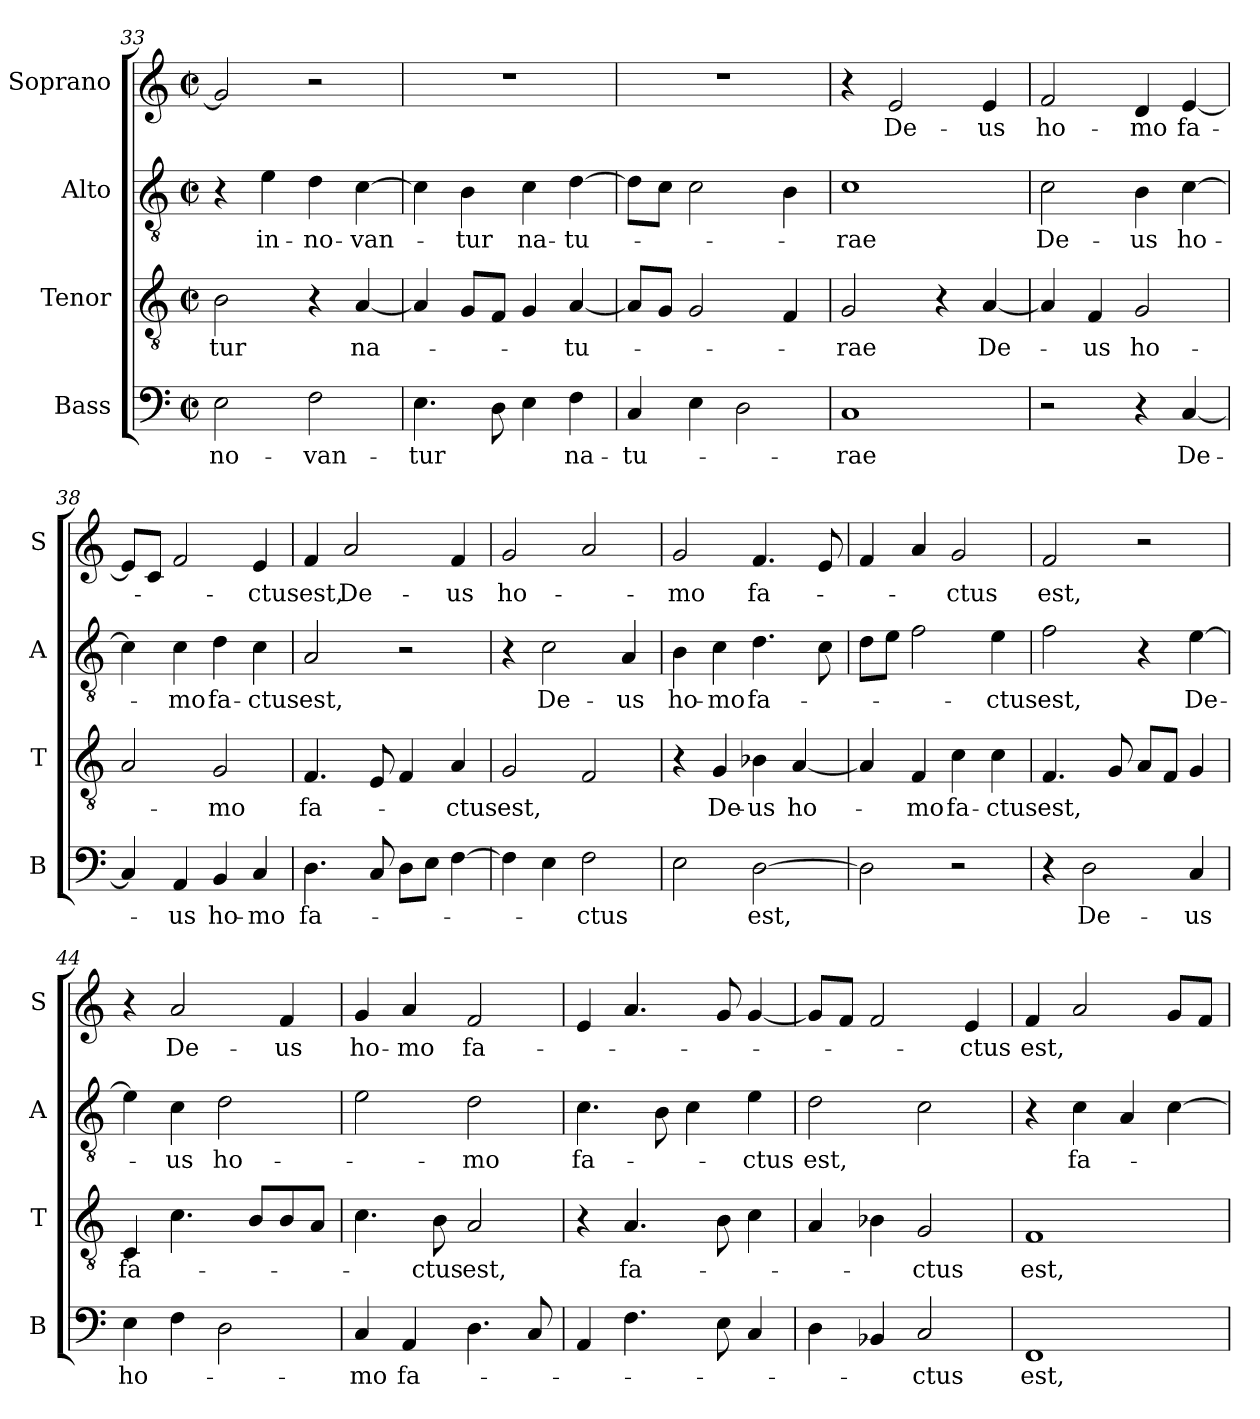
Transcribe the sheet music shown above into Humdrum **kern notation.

**kern	**text	**kern	**text	**kern	**text	**kern	**text
*part4	*part4	*part3	*part3	*part2	*part2	*part1	*part1
*staff4	*staff4	*staff3	*staff3	*staff2	*staff2	*staff1	*staff1
*I"Bass	*	*I"Tenor	*	*I"Alto	*	*I"Soprano	*
*I'B	*	*I'T	*	*I'A	*	*I'S	*
*clefF4	*	*clefGv2	*	*clefGv2	*	*clefG2	*
*k[]	*	*k[]	*	*k[]	*	*k[]	*
*a:	*	*a:	*	*a:	*	*a:	*
*M2/2	*	*M2/2	*	*M2/2	*	*M2/2	*
*met(c|)	*	*met(c|)	*	*met(c|)	*	*met(c|)	*
=33	=33	=33	=33	=33	=33	=33	=33
!	!LO:LY:b	!	!LO:LY:b	!	!	!	!
2E\	-no-	2B\	-tur	4r	.	2g/]	.
!	!	!	!	!	!LO:LY:b	!	!
.	.	.	.	4e\	in-	.	.
!	!LO:LY:b	!	!	!	!LO:LY:b	!	!
2F\	-van-	4r	.	4d\	-no-	2r	.
!	!	!	!LO:LY:b	!	!LO:LY:b	!	!
.	.	[4A/	na-	[4c\	-van-	.	.
!!LO:PB:g=z
=34	=34	=34	=34	=34	=34	=34	=34
!	!LO:LY:b	!	!	!	!	!	!
4.E\	-tur	4A/]	.	4c\]	.	1r	.
!	!	!	!	!	!LO:LY:b	!	!
.	.	8G/L	.	4B\	-tur	.	.
8D\	.	8F/J	.	.	.	.	.
!	!	!	!	!	!LO:LY:b	!	!
4E\	.	4G/	.	4c\	na-	.	.
!	!LO:LY:b	!	!LO:LY:b	!	!LO:LY:b	!	!
4F\	na-	[4A/	-tu-	[4d\	-tu-	.	.
=35	=35	=35	=35	=35	=35	=35	=35
!	!LO:LY:b	!	!	!	!	!	!
4C/	-tu-	8A/L]	.	8d\L]	.	1r	.
.	.	8G/J	.	8c\J	.	.	.
4E\	.	2G/	.	2c\	.	.	.
2D\	.	.	.	.	.	.	.
.	.	4F/	.	4B\	.	.	.
=36	=36	=36	=36	=36	=36	=36	=36
!	!LO:LY:b	!	!LO:LY:b	!	!LO:LY:b	!	!
1C	-rae	2G/	-rae	1c	-rae	4r	.
!	!	!	!	!	!	!	!LO:LY:b
.	.	.	.	.	.	2e/	De-
.	.	4r	.	.	.	.	.
!	!	!	!LO:LY:b	!	!	!	!LO:LY:b
.	.	[4A/	De-	.	.	4e/	-us
=37	=37	=37	=37	=37	=37	=37	=37
!	!	!	!	!	!LO:LY:b	!	!LO:LY:b
2r	.	4A/]	.	2c\	De-	2f/	ho-
!	!	!	!LO:LY:b	!	!	!	!
.	.	4F/	-us	.	.	.	.
!	!	!	!LO:LY:b	!	!LO:LY:b	!	!LO:LY:b
4r	.	2G/	ho-	4B\	-us	4d/	-mo
!	!LO:LY:b	!	!	!	!LO:LY:b	!	!LO:LY:b
[4C/	De-	.	.	[4c\	ho-	[4e/	fa-
=38	=38	=38	=38	=38	=38	=38	=38
4C/]	.	2A/	.	4c\]	.	8e/L]	.
.	.	.	.	.	.	8c/J	.
!	!LO:LY:b	!	!	!	!LO:LY:b	!	!
4AA/	-us	.	.	4c\	-mo	2f/	.
!	!LO:LY:b	!	!LO:LY:b	!	!LO:LY:b	!	!
4BB/	ho-	2G/	-mo	4d\	fa-	.	.
!	!LO:LY:b	!	!	!	!LO:LY:b	!	!LO:LY:b
4C/	-mo	.	.	4c\	-ctus	4e/	-ctus
=39	=39	=39	=39	=39	=39	=39	=39
!	!LO:LY:b	!	!LO:LY:b	!	!LO:LY:b	!	!LO:LY:b
4.D\	fa-	4.F/	fa-	2A/	est,	4f/	est,
!	!	!	!	!	!	!	!LO:LY:b
.	.	.	.	.	.	2a/	De-
8C/	.	8E/	.	.	.	.	.
8D\L	.	4F/	.	2r	.	.	.
8E\J	.	.	.	.	.	.	.
!	!	!	!LO:LY:b	!	!	!	!LO:LY:b
[4F\	.	4A/	-ctus	.	.	4f/	-us
!!LO:LB:g=z
=40	=40	=40	=40	=40	=40	=40	=40
!	!	!	!LO:LY:b	!	!	!	!LO:LY:b
4F\]	.	2G/	est,	4r	.	2g/	ho-
!	!	!	!	!	!LO:LY:b	!	!
4E\	.	.	.	2c\	De-	.	.
!	!LO:LY:b	!	!	!	!	!	!
2F\	-ctus	2F/	.	.	.	2a/	.
!	!	!	!	!	!LO:LY:b	!	!
.	.	.	.	4A/	-us	.	.
=41	=41	=41	=41	=41	=41	=41	=41
!	!	!	!	!	!LO:LY:b	!	!LO:LY:b
2E\	.	4r	.	4B\	ho-	2g/	-mo
!	!	!	!LO:LY:b	!	!LO:LY:b	!	!
.	.	4G/	De-	4c\	-mo	.	.
!	!LO:LY:b	!	!LO:LY:b	!	!LO:LY:b	!	!LO:LY:b
[2D\	est,	4B-X\	-us	4.d\	fa-	4.f/	fa-
!	!	!	!LO:LY:b	!	!	!	!
.	.	[4A/	ho-	.	.	.	.
.	.	.	.	8c\	.	8e/	.
=42	=42	=42	=42	=42	=42	=42	=42
2D\]	.	4A/]	.	8d\L	.	4f/	.
.	.	.	.	8e\J	.	.	.
!	!	!	!LO:LY:b	!	!	!	!
.	.	4F/	-mo	2f\	.	4a/	.
!	!	!	!LO:LY:b	!	!	!	!LO:LY:b
2r	.	4c\	fa-	.	.	2g/	-ctus
!	!	!	!LO:LY:b	!	!LO:LY:b	!	!
.	.	4c\	-ctus	4e\	-ctus	.	.
=43	=43	=43	=43	=43	=43	=43	=43
!	!	!	!LO:LY:b	!	!LO:LY:b	!	!LO:LY:b
4r	.	4.F/	est,	2f\	est,	2f/	est,
!	!LO:LY:b	!	!	!	!	!	!
2D\	De-	.	.	.	.	.	.
.	.	8G/	.	.	.	.	.
.	.	8A/L	.	4r	.	2r	.
.	.	8F/J	.	.	.	.	.
!	!LO:LY:b	!	!	!	!LO:LY:b	!	!
4C/	-us	4G/	.	[4e\	De-	.	.
=44	=44	=44	=44	=44	=44	=44	=44
!	!LO:LY:b	!	!LO:LY:b	!	!	!	!
4E\	ho-	4C/	fa-	4e\]	.	4r	.
!	!	!	!	!	!LO:LY:b	!	!LO:LY:b
4F\	.	4.c\	.	4c\	-us	2a/	De-
!	!	!	!	!	!LO:LY:b	!	!
2D\	.	.	.	2d\	ho-	.	.
.	.	8B/L	.	.	.	.	.
!	!	!	!	!	!	!	!LO:LY:b
.	.	8B/	.	.	.	4f/	-us
.	.	8A/J	.	.	.	.	.
=45	=45	=45	=45	=45	=45	=45	=45
!	!LO:LY:b	!	!	!	!	!	!LO:LY:b
4C/	-mo	4.c\	.	2e\	.	4g/	ho-
!	!LO:LY:b	!	!	!	!	!	!LO:LY:b
4AA/	fa-	.	.	.	.	4a/	-mo
!	!	!	!LO:LY:b	!	!	!	!
.	.	8B\	-ctus	.	.	.	.
!	!	!	!LO:LY:b	!	!LO:LY:b	!	!LO:LY:b
4.D\	.	2A/	est,	2d\	-mo	2f/	fa-
8C/	.	.	.	.	.	.	.
!!LO:LB:g=z
=46	=46	=46	=46	=46	=46	=46	=46
!	!	!	!	!	!LO:LY:b	!	!
4AA/	.	4r	.	4.c\	fa-	4e/	.
!	!	!	!LO:LY:b	!	!	!	!
4.F\	.	4.A/	fa-	.	.	4.a/	.
.	.	.	.	8B\	.	.	.
.	.	.	.	4c\	.	.	.
8E\	.	8B\	.	.	.	8g/	.
!	!	!	!	!	!LO:LY:b	!	!
4C/	.	4c\	.	4e\	-ctus	[4g/	.
=47	=47	=47	=47	=47	=47	=47	=47
!	!	!	!	!	!LO:LY:b	!	!
4D\	.	4A/	.	2d\	est,	8g/L]	.
.	.	.	.	.	.	8f/J	.
4BB-X/	.	4B-X\	.	.	.	2f/	.
!	!LO:LY:b	!	!LO:LY:b	!	!	!	!
2C/	-ctus	2G/	-ctus	2c\	.	.	.
!	!	!	!	!	!	!	!LO:LY:b
.	.	.	.	.	.	4e/	-ctus
=48	=48	=48	=48	=48	=48	=48	=48
!	!LO:LY:b	!	!LO:LY:b	!	!	!	!LO:LY:b
1FF	est,	1F	est,	4r	.	4f/	est,
!	!	!	!	!	!LO:LY:b	!	!
.	.	.	.	4c\	fa-	2a/	.
.	.	.	.	4A/	.	.	.
.	.	.	.	[4c\	.	8g/L	.
.	.	.	.	.	.	8f/J	.
=	=	=	=	=	=	=	=
*-	*-	*-	*-	*-	*-	*-	*-
